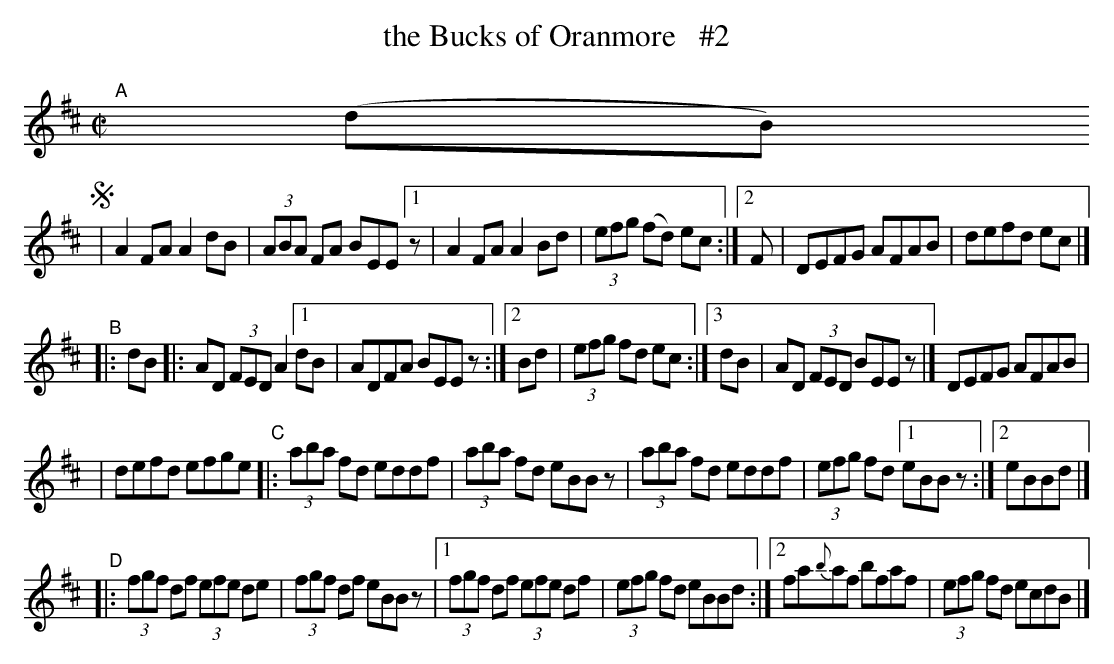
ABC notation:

X:1
T: the Bucks of Oranmore   #2
M: C|
L: 1/8
K: D
"^A"[|] (dB) !segno!
| A2FA A2dB | (3ABA FA BEE [1 z | A2FA A2Bd | (3efg (fd) ec :|\
                           [2 F | DEFG AFAB |  defd ec |]
"^B"|: dB \
|: AD (3FED A2[1 dB | ADFA BEEz \
            :|[2 Bd |(3efg fd ec \
            :|[3 dB | AD (3FED BEEz |] DEFG AFAB |
| defd efge "^C"\
|: (3aba fd eddf | (3aba fd eBBz | (3aba fd eddf | (3efg fd [1 eBBz :|\
                                                            [2 eBBd |]
"^D"\
|: (3fgf df (3efe de | (3fgf df eBBz |[1 (3fgf df (3efe df | (3efg fd eBBd \
                                    :|[2 fa{b}af bfaf | (3efg fd ecdB |]
